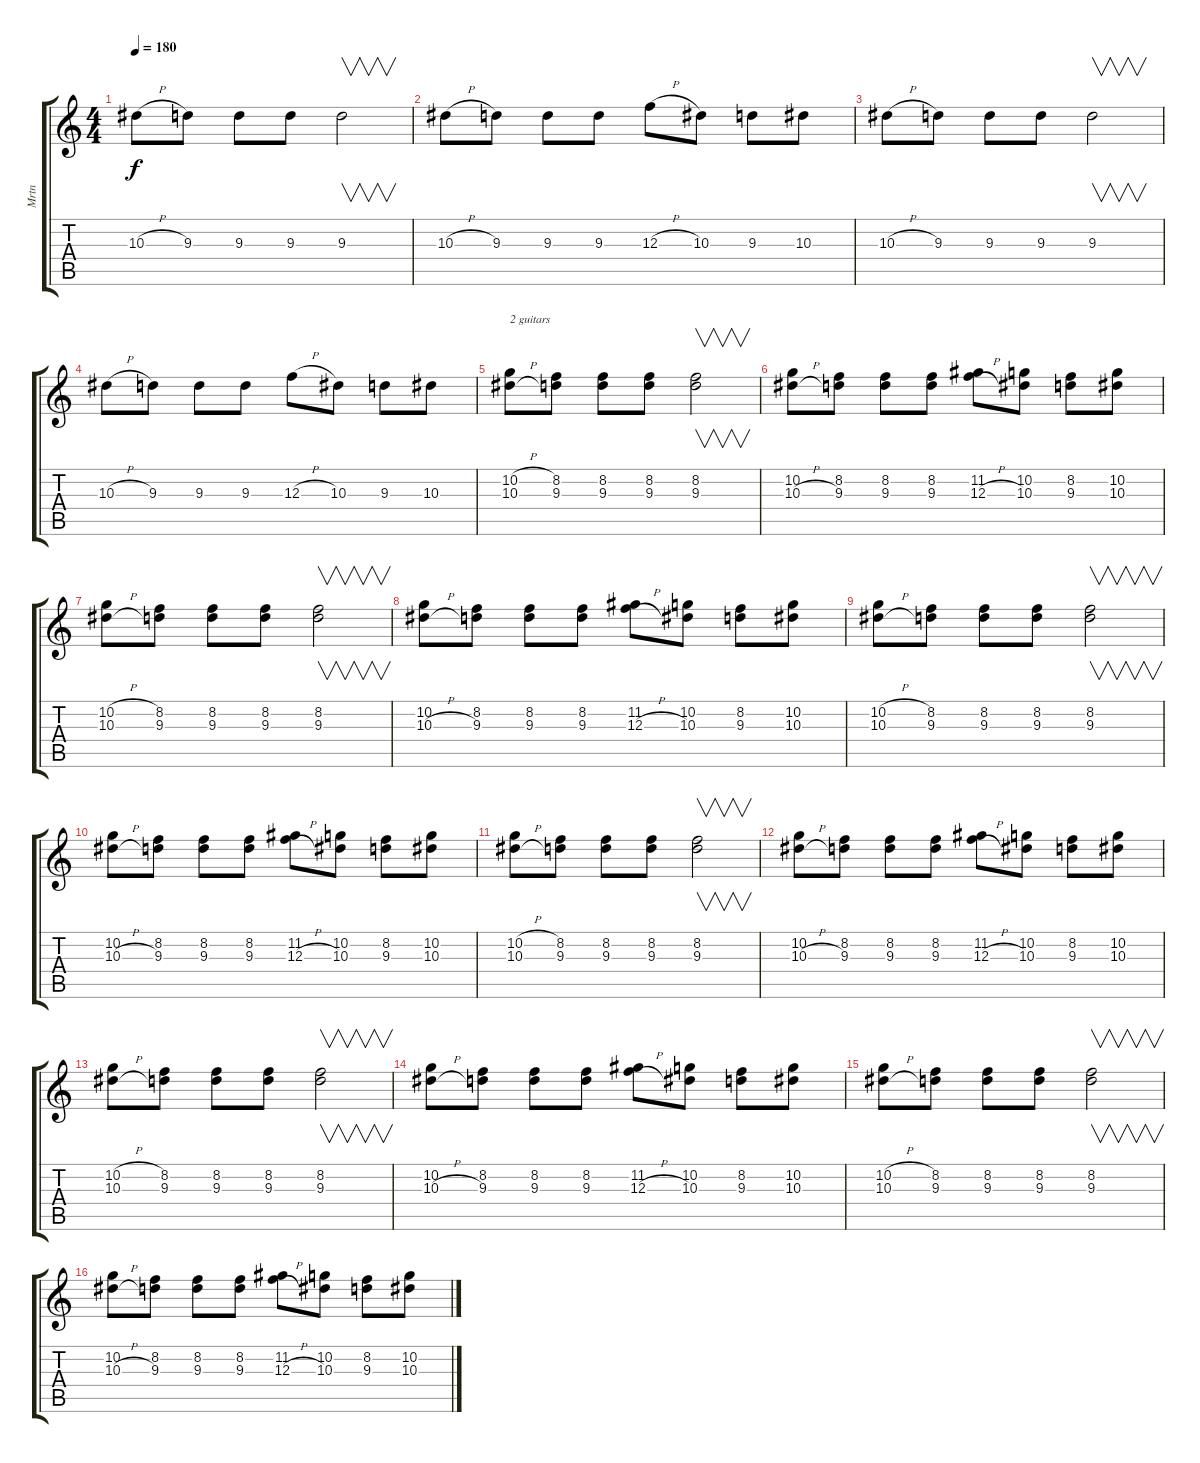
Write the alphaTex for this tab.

\track ("Mrtn" "Mrtn") {instrument distortionguitar}
\staff {score tabs}
\tuning (D4 A3 F3 C3 G2 C2) {hide}
\ts (4 4)
\tempo 180
\clef g2
\ks c
10.3{h}.8{dy f} 9.3.8 9.3.8 9.3.8 9.3.2{v} |
10.3{h}.8 9.3.8 9.3.8 9.3.8 12.3{h}.8 10.3.8 9.3.8 10.3.8 |
10.3{h}.8 9.3.8 9.3.8 9.3.8 9.3.2{v} |
10.3{h}.8 9.3.8 9.3.8 9.3.8 12.3{h}.8 10.3.8 9.3.8 10.3.8 |
(10.2{h} 10.3{h}).8{txt "2 guitars"} (8.2 9.3).8 (8.2 9.3).8 (8.2 9.3).8 (8.2 9.3).2{v} |
(10.2 10.3{h}).8 (8.2 9.3).8 (8.2 9.3).8 (8.2 9.3).8 (11.2 12.3{h}).8 (10.2 10.3).8 (8.2 9.3).8 (10.2 10.3).8 |
(10.2{h} 10.3{h}).8 (8.2 9.3).8 (8.2 9.3).8 (8.2 9.3).8 (8.2 9.3).2{v} |
(10.2 10.3{h}).8 (8.2 9.3).8 (8.2 9.3).8 (8.2 9.3).8 (11.2 12.3{h}).8 (10.2 10.3).8 (8.2 9.3).8 (10.2 10.3).8 |
(10.2{h} 10.3{h}).8 (8.2 9.3).8 (8.2 9.3).8 (8.2 9.3).8 (8.2 9.3).2{v} |
(10.2 10.3{h}).8 (8.2 9.3).8 (8.2 9.3).8 (8.2 9.3).8 (11.2 12.3{h}).8 (10.2 10.3).8 (8.2 9.3).8 (10.2 10.3).8 |
(10.2{h} 10.3{h}).8 (8.2 9.3).8 (8.2 9.3).8 (8.2 9.3).8 (8.2 9.3).2{v} |
(10.2 10.3{h}).8 (8.2 9.3).8 (8.2 9.3).8 (8.2 9.3).8 (11.2 12.3{h}).8 (10.2 10.3).8 (8.2 9.3).8 (10.2 10.3).8 |
(10.2{h} 10.3{h}).8 (8.2 9.3).8 (8.2 9.3).8 (8.2 9.3).8 (8.2 9.3).2{v} |
(10.2 10.3{h}).8 (8.2 9.3).8 (8.2 9.3).8 (8.2 9.3).8 (11.2 12.3{h}).8 (10.2 10.3).8 (8.2 9.3).8 (10.2 10.3).8 |
(10.2{h} 10.3{h}).8 (8.2 9.3).8 (8.2 9.3).8 (8.2 9.3).8 (8.2 9.3).2{v} |
(10.2 10.3{h}).8 (8.2 9.3).8 (8.2 9.3).8 (8.2 9.3).8 (11.2 12.3{h}).8 (10.2 10.3).8 (8.2 9.3).8 (10.2 10.3).8
